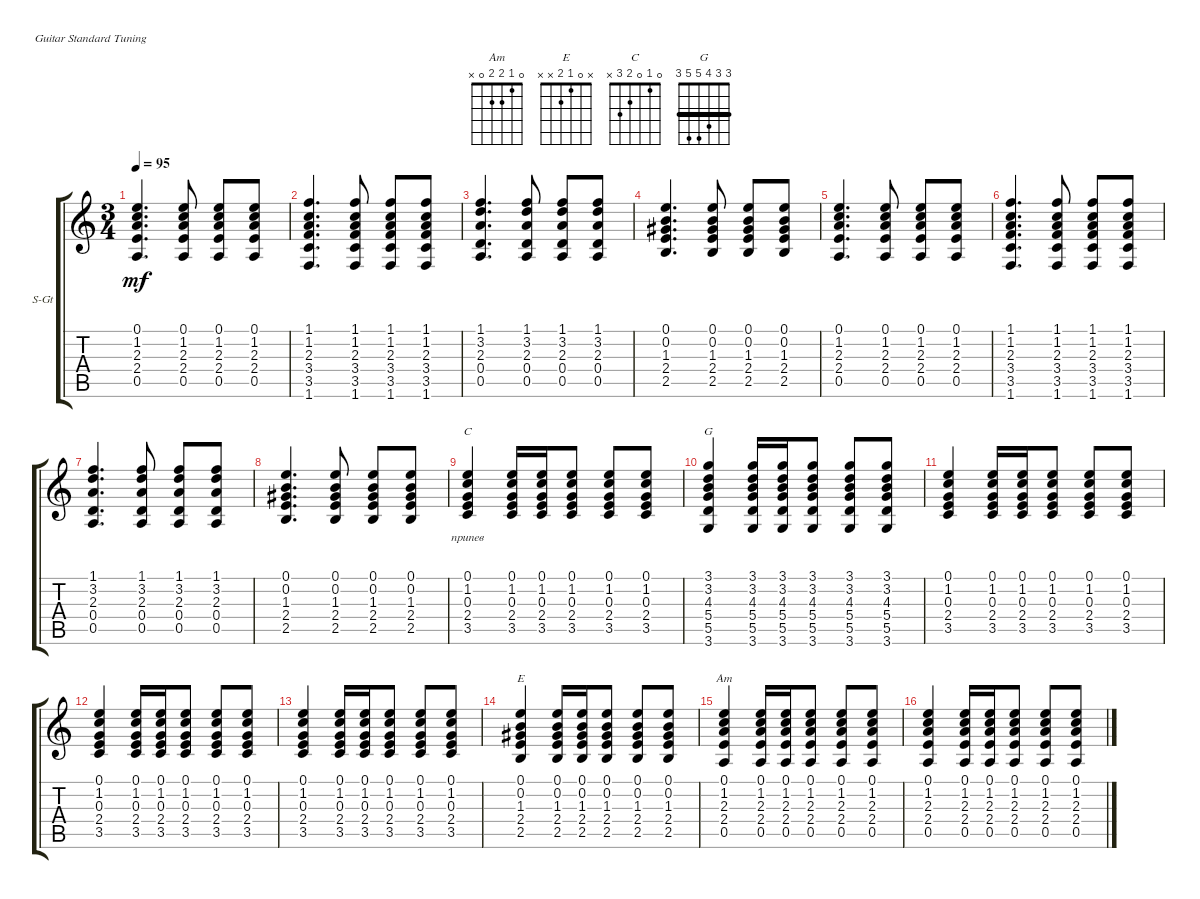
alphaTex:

\defaultSystemsLayout 4
\bracketExtendMode groupsimilarinstruments
\firstSystemTrackNameOrientation horizontal
\otherSystemsTrackNameOrientation horizontal
\track ("Steel Guitar" "S-Gt") {instrument acousticguitarsteel}
\staff {score tabs}
\tuning (E4 B3 G3 D3 A2 E2)
\chord ("Am" 0 1 2 2 0 x)
\chord ("E" x 0 1 2 x x)
\chord ("C" 0 1 0 2 3 x)
\chord ("G" 3 3 4 5 5 3) {barre (3 3)}
\ts (3 4)
\tempo 95
\clef g2
\ks c
(0.5 2.4 2.3 1.2 0.1).4{d lyrics (0 "") lyrics (1 "") lyrics (2 "") lyrics (3 "") lyrics (4 "") dy mf} (0.5 2.4 2.3 1.2 0.1).8 (0.5 2.4 2.3 1.2 0.1).8 (0.5 2.4 2.3 1.2 0.1).8 |
(1.6 3.5 3.4 2.3 1.2 1.1).4{d lyrics (0 "") lyrics (1 "") lyrics (2 "") lyrics (3 "") lyrics (4 "")} (1.6 3.5 3.4 2.3 1.2 1.1).8 (1.6 3.5 3.4 2.3 1.2 1.1).8 (1.6 3.5 3.4 2.3 1.2 1.1).8 |
(0.4 2.3 3.2 1.1 0.5).4{d lyrics (0 "") lyrics (1 "") lyrics (2 "") lyrics (3 "") lyrics (4 "")} (0.4 2.3 3.2 1.1 0.5).8 (0.4 2.3 3.2 1.1 0.5).8 (0.4 2.3 3.2 1.1 0.5).8 |
(2.4 1.3 0.2 2.5 0.1).4{d lyrics (0 "") lyrics (1 "") lyrics (2 "") lyrics (3 "") lyrics (4 "")} (2.4 1.3 0.2 2.5 0.1).8 (2.4 1.3 0.2 2.5 0.1).8 (2.4 1.3 0.2 2.5 0.1).8 |
(0.5 2.4 2.3 1.2 0.1).4{d lyrics (0 "") lyrics (1 "") lyrics (2 "") lyrics (3 "") lyrics (4 "")} (0.5 2.4 2.3 1.2 0.1).8 (0.5 2.4 2.3 1.2 0.1).8 (0.5 2.4 2.3 1.2 0.1).8 |
(1.6 3.5 3.4 2.3 1.2 1.1).4{d lyrics (0 "") lyrics (1 "") lyrics (2 "") lyrics (3 "") lyrics (4 "")} (1.6 3.5 3.4 2.3 1.2 1.1).8 (1.6 3.5 3.4 2.3 1.2 1.1).8 (1.6 3.5 3.4 2.3 1.2 1.1).8 |
(0.4 2.3 3.2 1.1 0.5).4{d lyrics (0 "") lyrics (1 "") lyrics (2 "") lyrics (3 "") lyrics (4 "")} (0.4 2.3 3.2 1.1 0.5).8 (0.4 2.3 3.2 1.1 0.5).8 (0.4 2.3 3.2 1.1 0.5).8 |
(2.4 1.3 0.2 2.5 0.1).4{d lyrics (0 "") lyrics (1 "") lyrics (2 "") lyrics (3 "") lyrics (4 "")} (2.4 1.3 0.2 2.5 0.1).8 (2.4 1.3 0.2 2.5 0.1).8 (2.4 1.3 0.2 2.5 0.1).8 |
(3.5 2.4 0.3 1.2 0.1).4{ch "C" lyrics (0 "припев") lyrics (1 "") lyrics (2 "") lyrics (3 "") lyrics (4 "")} (3.5 2.4 0.3 1.2 0.1).16 (3.5 2.4 0.3 1.2 0.1).16 (3.5 2.4 0.3 1.2 0.1).8 (3.5 2.4 0.3 1.2 0.1).8 (3.5 2.4 0.3 1.2 0.1).8 |
(3.6 5.5 5.4 4.3 3.2 3.1).4{ch "G"} (3.6 5.5 5.4 4.3 3.2 3.1).16 (3.6 5.5 5.4 4.3 3.2 3.1).16 (3.6 5.5 5.4 4.3 3.2 3.1).8 (3.6 5.5 5.4 4.3 3.2 3.1).8 (3.6 5.5 5.4 4.3 3.2 3.1).8 |
(3.5 2.4 0.3 1.2 0.1).4 (3.5 2.4 0.3 1.2 0.1).16 (3.5 2.4 0.3 1.2 0.1).16 (3.5 2.4 0.3 1.2 0.1).8 (3.5 2.4 0.3 1.2 0.1).8 (3.5 2.4 0.3 1.2 0.1).8 |
(3.5 2.4 0.3 1.2 0.1).4 (3.5 2.4 0.3 1.2 0.1).16 (3.5 2.4 0.3 1.2 0.1).16 (3.5 2.4 0.3 1.2 0.1).8 (3.5 2.4 0.3 1.2 0.1).8 (3.5 2.4 0.3 1.2 0.1).8 |
(3.5 2.4 0.3 1.2 0.1).4 (3.5 2.4 0.3 1.2 0.1).16 (3.5 2.4 0.3 1.2 0.1).16 (3.5 2.4 0.3 1.2 0.1).8 (3.5 2.4 0.3 1.2 0.1).8 (3.5 2.4 0.3 1.2 0.1).8 |
(2.4 1.3 0.2 2.5 0.1).4{ch "E"} (2.4 1.3 0.2 2.5 0.1).16 (2.4 1.3 0.2 2.5 0.1).16 (2.4 1.3 0.2 2.5 0.1).8 (2.4 1.3 0.2 2.5 0.1).8 (2.4 1.3 0.2 2.5 0.1).8 |
(0.5 2.4 2.3 1.2 0.1).4{ch "Am"} (0.5 2.4 2.3 1.2 0.1).16 (0.5 2.4 2.3 1.2 0.1).16 (0.5 2.4 2.3 1.2 0.1).8 (0.5 2.4 2.3 1.2 0.1).8 (0.5 2.4 2.3 1.2 0.1).8 |
(0.5 2.4 2.3 1.2 0.1).4 (0.5 2.4 2.3 1.2 0.1).16 (0.5 2.4 2.3 1.2 0.1).16 (0.5 2.4 2.3 1.2 0.1).8 (0.5 2.4 2.3 1.2 0.1).8 (0.5 2.4 2.3 1.2 0.1).8
